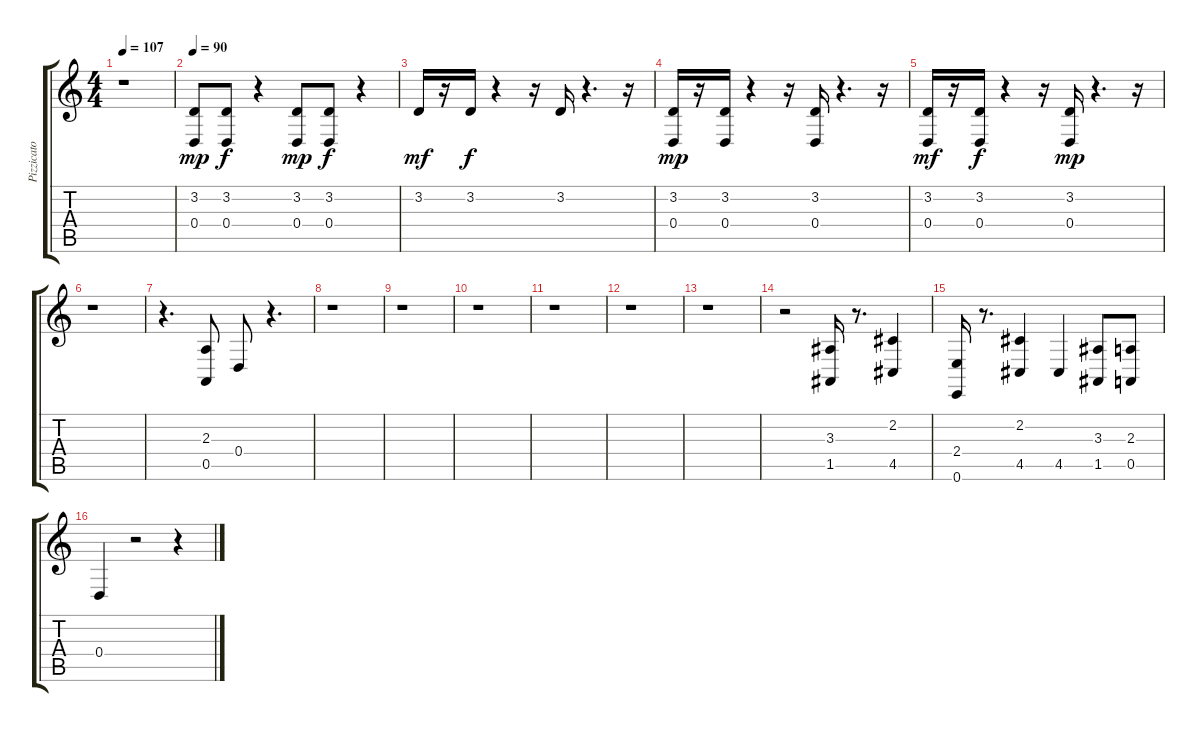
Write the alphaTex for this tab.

\track ("Pizzicato Strings" "Pizzicato ") {instrument pizzicatostrings}
\staff {score tabs}
\tuning (E4 B3 G3 D3 A2 E2) {hide}
\ts (4 4)
\tempo 107
\clef g2
\ks c
r.1{dy mp} |
\tempo 90
(3.2 0.4).8 (3.2 0.4).8{dy f} r.4 (3.2 0.4).8{dy mp} (3.2 0.4).8{dy f} r.4 |
3.2.16{dy mf} r.16 3.2.16{dy f} r.4 r.16 3.2.16 r.4{d} r.16 |
(3.2 0.4).16{dy mp} r.16 (3.2 0.4).16 r.4 r.16 (3.2 0.4).16 r.4{d} r.16 |
(3.2 0.4).16{dy mf} r.16 (3.2 0.4).16{dy f} r.4 r.16 (3.2 0.4).16{dy mp} r.4{d} r.16 |
r.1 |
r.4{d} (2.3 0.5).8 0.4.8 r.4{d} |
r.1 |
r.1 |
r.1 |
r.1 |
r.1 |
r.1 |
r.2 (3.3 1.5).16 r.8{d} (2.2 4.5).4 |
(2.4 0.6).16 r.8{d} (2.2 4.5).4 4.5.4 (3.3 1.5).8 (2.3 0.5).8 |
0.4.4 r.2 r.4
